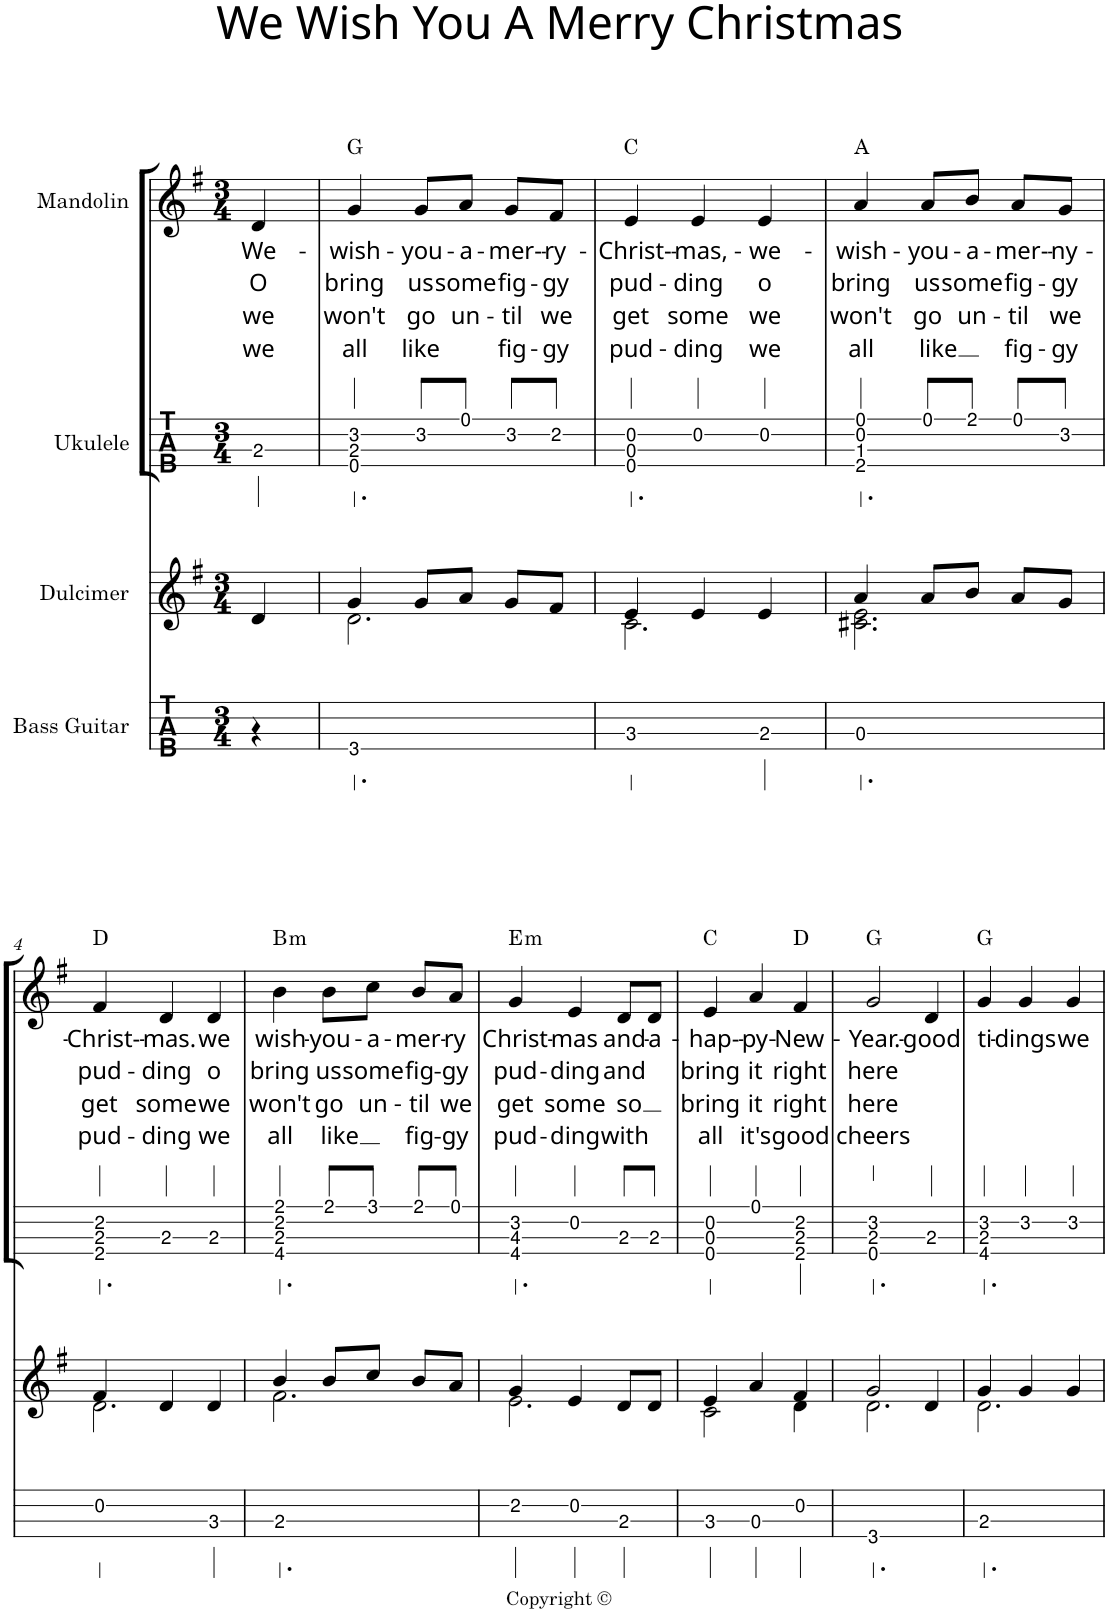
**kern	**kern	**kern	**kern	**text	**text	**text	**text	**harte
*part4	*part3	*part2	*part1	*part1	*part1	*part1	*part1	*part1
*staff4	*staff3	*staff2	*staff1	*staff1	*staff1	*staff1	*staff1	*
*I"Bass Guitar	*I"Dulcimer	*I"Ukulele	*I"Mandolin	*	*	*	*	*
*stria4	*	*stria4	*	*	*	*	*	*
*	*clefG2	*	*clefG2	*	*	*	*	*
*k[f#]	*k[f#]	*k[f#]	*k[f#]	*	*	*	*	*
*G:	*G:	*G:	*G:	*	*	*	*	*
*M3/4	*M3/4	*M3/4	*M3/4	*	*	*	*	*
=	=	=	=	=	=	=	=	=
!	!	!	!	!LO:LY:b	!LO:LY:b	!LO:LY:b	!LO:LY:b	!
4r	4d/	4d\	4d/	We-	O	we	we	.
=1	=1	=1	=1	=1	=1	=1	=1	=1
*stria4	*	*stria4	*	*	*	*	*	*
*	*^	*^	*	*	*	*	*	*
!	!	!	!	!	!	!LO:LY:b	!LO:LY:b	!LO:LY:b	!LO:LY:b	!
2.GGG\	4g/	2.d\	4g/	2.G\ 2.d\	4g/	-wish-	bring	won't	all	G:maj
!	!	!	!	!	!	!LO:LY:b	!LO:LY:b	!LO:LY:b	!LO:LY:b	!
.	8g/L	.	8g/L	.	8g/L	-you-	us	go	like	.
!	!	!	!	!	!	!LO:LY:b	!LO:LY:b	!LO:LY:b	!	!
.	8a/J	.	8a/J	.	8a/J	-a-	some	un-	.	.
!	!	!	!	!	!	!LO:LY:b	!LO:LY:b	!LO:LY:b	!LO:LY:b	!
.	8g/L	.	8g/L	.	8g/L	-mer--	fig-	-til	fig-	.
!	!	!	!	!	!	!LO:LY:b	!LO:LY:b	!LO:LY:b	!LO:LY:b	!
.	8f#/J	.	8f#/J	.	8f#/J	-ry-	-gy	we	-gy	.
=2	=2	=2	=2	=2	=2	=2	=2	=2	=2	=2
!	!	!	!	!	!	!LO:LY:b	!LO:LY:b	!LO:LY:b	!LO:LY:b	!
2CC\	4e/	2.c\	4e/	2.G\ 2.c\	4e/	-Christ--	pud-	get	pud-	C:maj
!	!	!	!	!	!	!LO:LY:b	!LO:LY:b	!LO:LY:b	!LO:LY:b	!
.	4e/	.	4e/	.	4e/	-mas,-	-ding	some	-ding	.
!	!	!	!	!	!	!LO:LY:b	!LO:LY:b	!LO:LY:b	!LO:LY:b	!
4BBB\	4e/	.	4e/	.	4e/	-we-	o	we	we	.
=3	=3	=3	=3	=3	=3	=3	=3	=3	=3	=3
!	!	!	!	!	!	!LO:LY:b	!LO:LY:b	!LO:LY:b	!LO:LY:b	!
2.AAA\	4a/	2.c#X\ 2.e\	4a/	2.A\ 2.c#\ 2.e\	4a/	-wish-	bring	won't	all	A:maj
!	!	!	!	!	!	!LO:LY:b	!LO:LY:b	!LO:LY:b	!LO:LY:b	!
.	8a/L	.	8a/L	.	8a/L	-you-	us	go	like	.
!	!	!	!	!	!	!LO:LY:b	!LO:LY:b	!LO:LY:b	!	!
.	8b/J	.	8b/J	.	8b/J	-a-	some	un-	.	.
!	!	!	!	!	!	!LO:LY:b	!LO:LY:b	!LO:LY:b	!LO:LY:b	!
.	8a/L	.	8a/L	.	8a/L	-mer--	fig-	-til	fig-	.
!	!	!	!	!	!	!LO:LY:b	!LO:LY:b	!LO:LY:b	!LO:LY:b	!
.	8g/J	.	8g/J	.	8g/J	-ny-	-gy	we	-gy	.
!!LO:LB:g=z
=4	=4	=4	=4	=4	=4	=4	=4	=4	=4	=4
!	!	!	!	!	!	!LO:LY:b	!LO:LY:b	!LO:LY:b	!LO:LY:b	!
2DD\	4f#/	2.d\	4f#/	2.A\ 2.d\	4f#/	-Christ--	pud-	get	pud-	D:maj
!	!	!	!	!	!	!LO:LY:b	!LO:LY:b	!LO:LY:b	!LO:LY:b	!
.	4d/	.	4d/	.	4d/	-mas.	-ding	some	-ding	.
!	!	!	!	!	!	!LO:LY:b	!LO:LY:b	!LO:LY:b	!LO:LY:b	!
4CC\	4d/	.	4d/	.	4d/	we	o	we	we	.
=5	=5	=5	=5	=5	=5	=5	=5	=5	=5	=5
!	!	!	!	!	!	!LO:LY:b	!LO:LY:b	!LO:LY:b	!LO:LY:b	!LO:H:kt=m
2.BBB\	4b/	2.f#\	4b/	2.B\ 2.d\ 2.f#\	4b\	wish-	bring	won't	all	B:min
!	!	!	!	!	!	!LO:LY:b	!LO:LY:b	!LO:LY:b	!LO:LY:b	!
.	8b/L	.	8b/L	.	8b\L	-you-	us	go	like	.
!	!	!	!	!	!	!LO:LY:b	!LO:LY:b	!LO:LY:b	!	!
.	8cc/J	.	8cc/J	.	8cc\J	-a-	some	un-	.	.
!	!	!	!	!	!	!LO:LY:b	!LO:LY:b	!LO:LY:b	!LO:LY:b	!
.	8b/L	.	8b/L	.	8b/L	-mer-	fig-	-til	fig-	.
!	!	!	!	!	!	!LO:LY:b	!LO:LY:b	!LO:LY:b	!LO:LY:b	!
.	8a/J	.	8a/J	.	8a/J	-ry	-gy	we	-gy	.
=6	=6	=6	=6	=6	=6	=6	=6	=6	=6	=6
!	!	!	!	!	!	!LO:LY:b	!LO:LY:b	!LO:LY:b	!LO:LY:b	!LO:H:kt=m
4EE\	4g/	2.e\	4g/	2.B\ 2.e\	4g/	Christ-	pud-	get	pud-	E:min
!	!	!	!	!	!	!LO:LY:b	!LO:LY:b	!LO:LY:b	!LO:LY:b	!
4DD\	4e/	.	4e/	.	4e/	-mas	-ding	some	-ding	.
!	!	!	!	!	!	!LO:LY:b	!LO:LY:b	!LO:LY:b	!LO:LY:b	!
4BBB\	8d/L	.	8d/L	.	8d/L	and-	and	so	with	.
!	!	!	!	!	!	!LO:LY:b	!	!	!	!
.	8d/J	.	8d/J	.	8d/J	-a-	.	.	.	.
=7	=7	=7	=7	=7	=7	=7	=7	=7	=7	=7
!	!	!	!	!	!	!LO:LY:b	!LO:LY:b	!LO:LY:b	!LO:LY:b	!
4CC\	4e/	2c\	4e/	2G\ 2c\	4e/	-hap--	bring	bring	all	C:maj
!	!	!	!	!	!	!LO:LY:b	!LO:LY:b	!LO:LY:b	!LO:LY:b	!
4AAA\	4a/	.	4a/	.	4a/	-py-	it	it	it's	.
!	!	!	!	!	!	!LO:LY:b	!LO:LY:b	!LO:LY:b	!LO:LY:b	!
4DD\	4f#/	4d\	4f#/	4A\ 4d\	4f#/	-New-	right	right	good	D:maj
=8	=8	=8	=8	=8	=8	=8	=8	=8	=8	=8
!	!	!	!	!	!	!LO:LY:b	!LO:LY:b	!LO:LY:b	!LO:LY:b	!
2.GGG\	2g/	2.d\	2g/	2.G\ 2.d\	2g/	-Year.-	here	here	cheers	G:maj
!	!	!	!	!	!	!LO:LY:b	!	!	!	!
.	4d/	.	4d/	.	4d/	-good	.	.	.	.
=9	=9	=9	=9	=9	=9	=9	=9	=9	=9	=9
!	!	!	!	!	!	!LO:LY:b	!	!	!	!
2.BBB\	4g/	2.d\	4g/	2.B\ 2.d\	4g/	ti-	.	.	.	G:maj
!	!	!	!	!	!	!LO:LY:b	!	!	!	!
.	4g/	.	4g/	.	4g/	-dings	.	.	.	.
!	!	!	!	!	!	!LO:LY:b	!	!	!	!
.	4g/	.	4g/	.	4g/	we	.	.	.	.
*	*v	*v	*	*	*	*	*	*	*	*
*	*	*v	*v	*	*	*	*	*	*
=	=	=	=	=	=	=	=	=
*-	*-	*-	*-	*-	*-	*-	*-	*-
